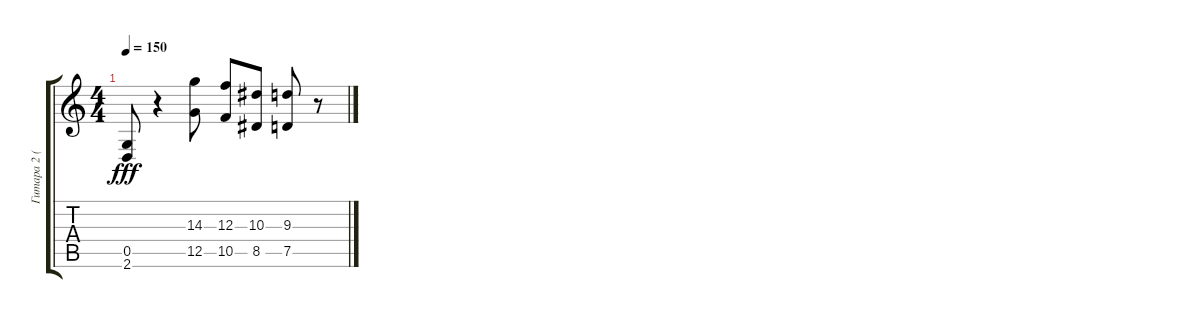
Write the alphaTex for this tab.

\track ("Гитара 2 (перегруз)" "Гитара 2 (") {instrument distortionguitar}
\staff {score tabs}
\tuning (D4 A3 F3 C3 G2 C2) {hide}
\ts (4 4)
\tempo 150
\clef g2
\ks c
(0.5 2.6).8{dy fff} r.4 (14.3 12.5).8 (12.3 10.5).8 (10.3 8.5).8 (9.3 7.5).8 r.8
